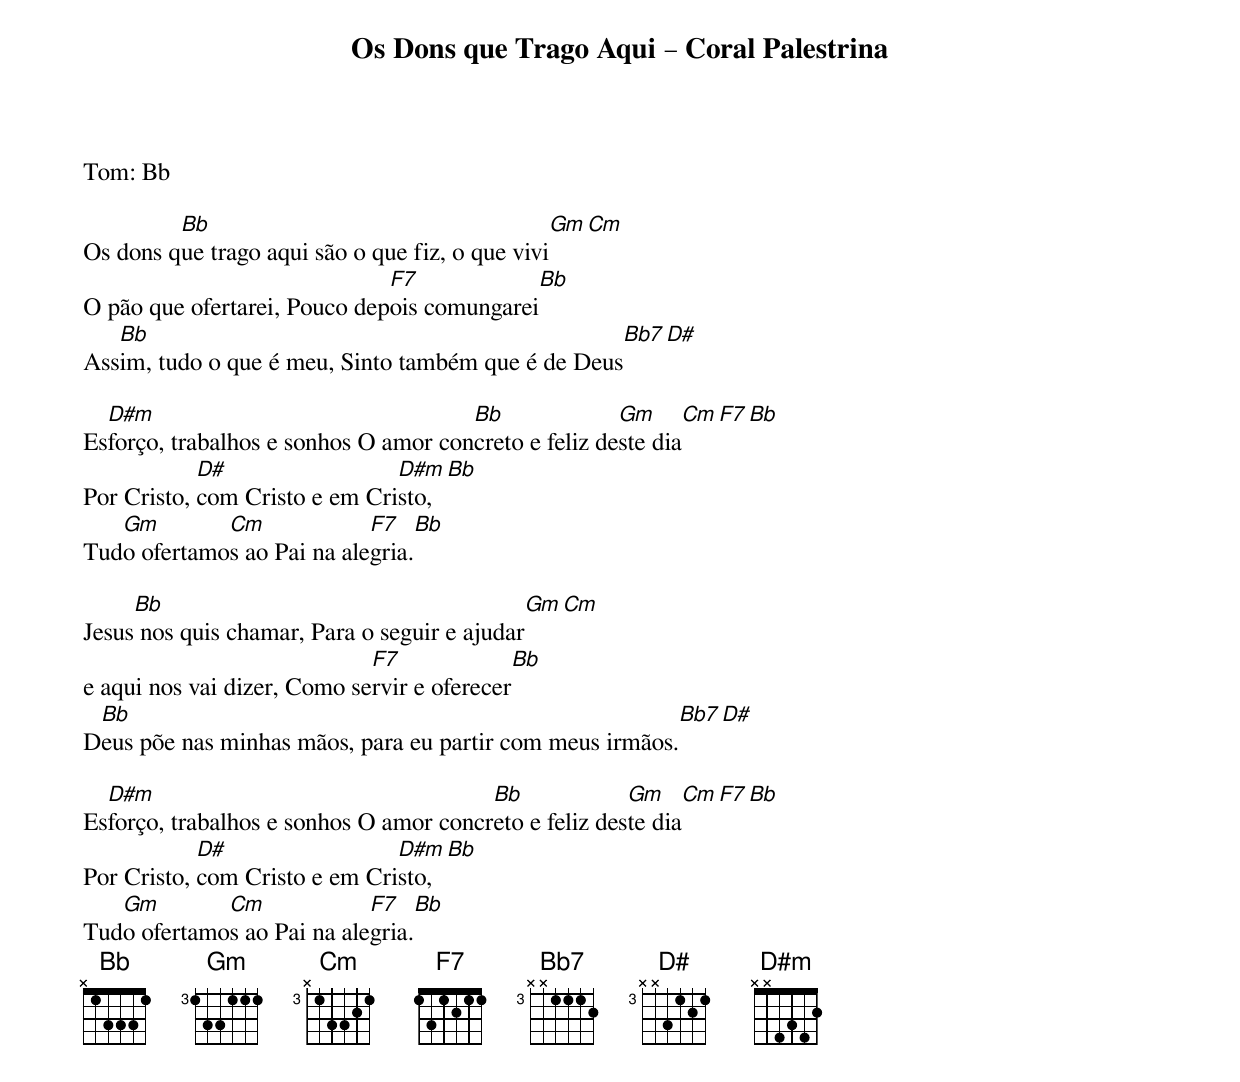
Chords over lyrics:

Os Dons que Trago Aqui – Coral Palestrina

Tom: Bb

         Bb                                                Gm             Cm
Os dons que trago aqui são o que fiz, o que vivi
                              F7                                             Bb
O pão que ofertarei, Pouco depois comungarei
   Bb                                                             Bb7                   D#
Assim, tudo o que é meu, Sinto também que é de Deus

  D#m                                 Bb              Gm     Cm        F7                Bb
Esforço, trabalhos e sonhos O amor concreto e feliz deste dia
            D#                 D#m                 Bb
Por Cristo, com Cristo e em Cristo,
   Gm        Cm             F7             Bb
Tudo ofertamos ao Pai na alegria.

     Bb                                                     Gm       Cm
Jesus nos quis chamar, Para o seguir e ajudar
                             F7                                      Bb
e aqui nos vai dizer, Como servir e oferecer
 Bb                                                                  Bb7                           D#
Deus põe nas minhas mãos, para eu partir com meus irmãos.

  D#m                                   Bb             Gm     Cm       F7                Bb
Esforço, trabalhos e sonhos O amor concreto e feliz deste dia
            D#                 D#m                 Bb
Por Cristo, com Cristo e em Cristo,
   Gm        Cm             F7             Bb
Tudo ofertamos ao Pai na alegria.
